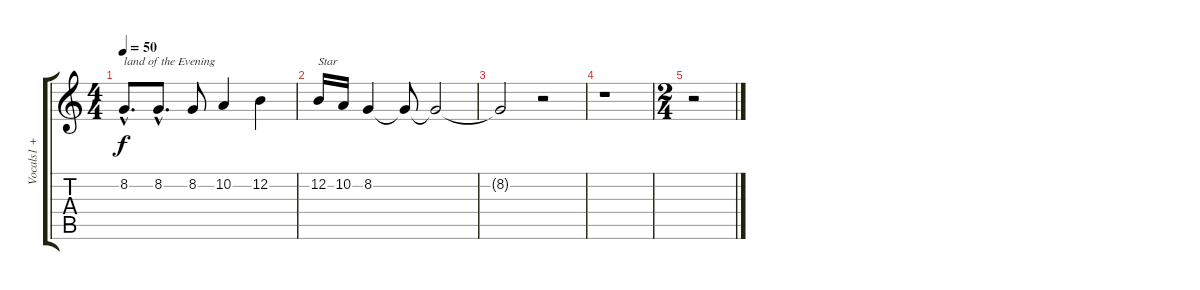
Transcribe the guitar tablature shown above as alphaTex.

\track ("Vocals1 + Lyrics" "Vocals1 + ") {instrument frenchhorn}
\staff {score tabs}
\tuning (E4 B3 G3 D3 A2 E2) {hide}
\ts (4 4)
\tempo 50
\clef g2
\ks c
8.2{hac}.8{d txt "land of the Evening" dy f} 8.2{hac}.8{d} 8.2.8 10.2.4 12.2.4 |
12.2.16{txt "Star"} 10.2.16 8.2.4 8.2{t}.8 8.2{t}.2 |
8.2{t}.2 r.2 |
r.1 |
\ts (2 4)
r.2
